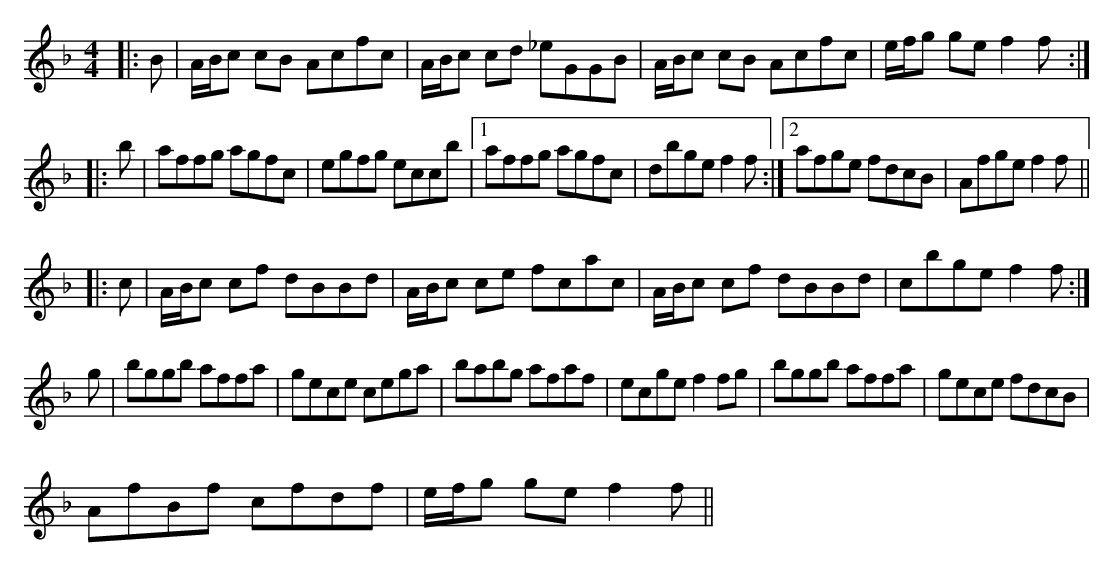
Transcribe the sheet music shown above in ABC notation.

X:1
M:4/4
K:F
|:B|A/B/c cB Acfc|A/B/c cd _eGGB|A/B/c cB Acfc|e/f/g ge f2f:|
|:b|affg agfc|egfg eccb|1 affg agfc|dbge f2f:|2 afge fdcB|Afge f2f||
|:c|A/B/c cf dBBd|A/B/c ce fcac|A/B/c cf dBBd|cbge f2f:|
g|bggb affa|gece cega|babg afaf|ecge f2 fg|bggb affa|gece fdcB|
AfBf cfdf|e/f/g ge f2f||
